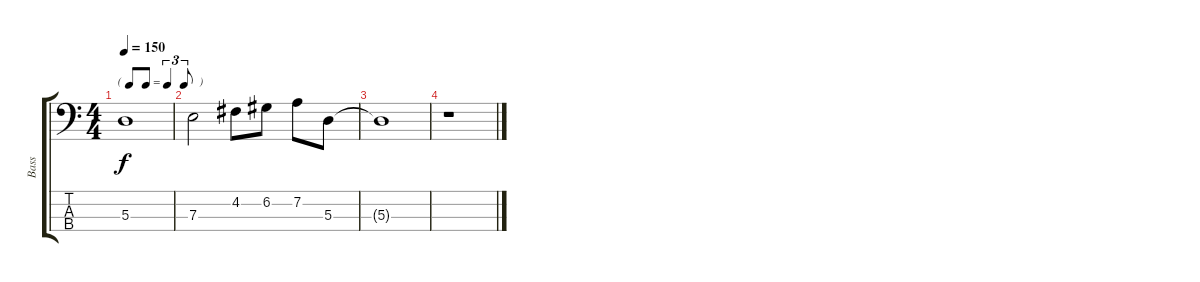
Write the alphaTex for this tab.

\track ("Bass" "Bass") {instrument electricbassfinger}
\staff {score tabs}
\tuning (G2 D2 A1 E1) {hide}
\ts (4 4)
\tf triplet8th
\tempo 150
\clef f4
\ks c
5.3{t}.1{dy f} |
7.3.2 4.2.8 6.2.8 7.2.8 5.3.8 |
5.3{t}.1 |
r.1
